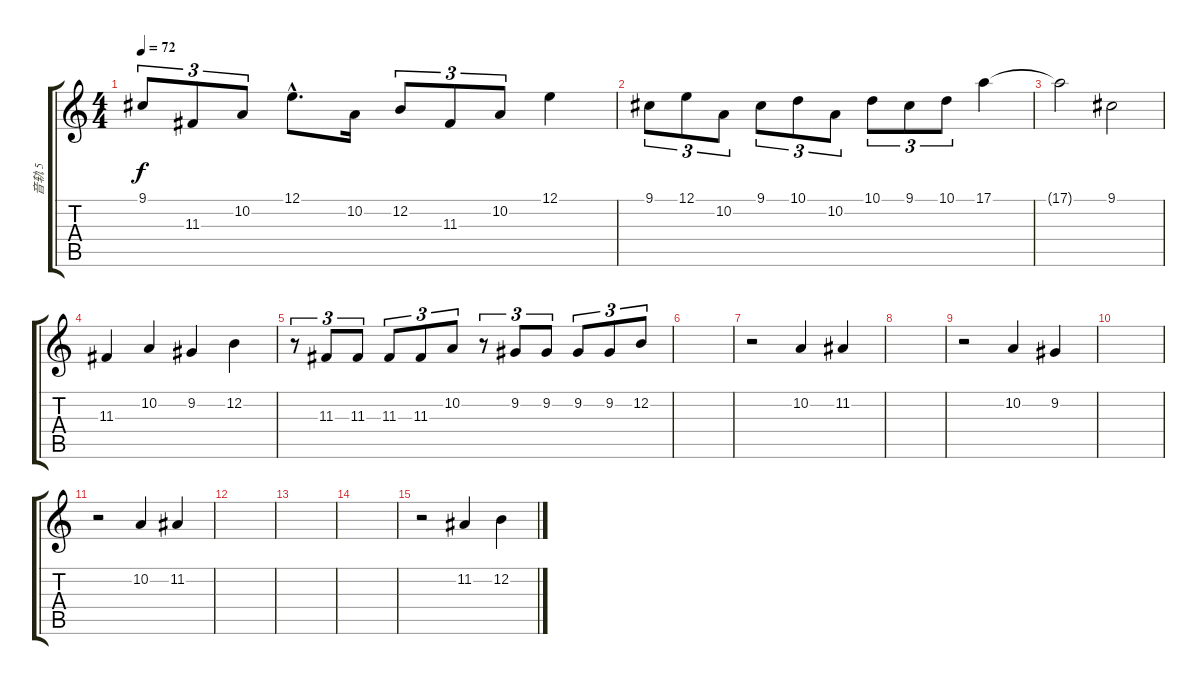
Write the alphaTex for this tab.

\track ("音轨 5" "音轨 5") {instrument honkytonkpiano}
\staff {score tabs}
\tuning (E4 B3 G3 D3 A2 E2) {hide}
\ts (4 4)
\tempo 72
\clef g2
\ks c
9.1.8{tu (3 2) dy f volume 12 instrument stringensemble1} 11.3.8{tu (3 2)} 10.2.8{tu (3 2)} 12.1{hac}.8{d} 10.2.16 12.2.8{tu (3 2)} 11.3.8{tu (3 2)} 10.2.8{tu (3 2)} 12.1.4 |
9.1.8{tu (3 2)} 12.1.8{tu (3 2)} 10.2.8{tu (3 2)} 9.1.8{tu (3 2)} 10.1.8{tu (3 2)} 10.2.8{tu (3 2)} 10.1.8{tu (3 2)} 9.1.8{tu (3 2)} 10.1.8{tu (3 2)} 17.1.4 |
17.1{t}.2 9.1.2 |
11.3.4{volume 16 instrument stringensemble1} 10.2.4 9.2.4 12.2.4 |
r.8{tu (3 2)} 11.3.8{tu (3 2)} 11.3.8{tu (3 2)} 11.3.8{tu (3 2)} 11.3.8{tu (3 2)} 10.2.8{tu (3 2)} r.8{tu (3 2)} 9.2.8{tu (3 2)} 9.2.8{tu (3 2)} 9.2.8{tu (3 2)} 9.2.8{tu (3 2)} 12.2.8{tu (3 2)} |
|
r.2{volume 13 instrument honkytonkpiano} 10.2.4 11.2.4 |
|
r.2 10.2.4 9.2.4 |
|
r.2 10.2.4 11.2.4 |
|
|
|
r.2{volume 13} 11.2.4 12.2.4
